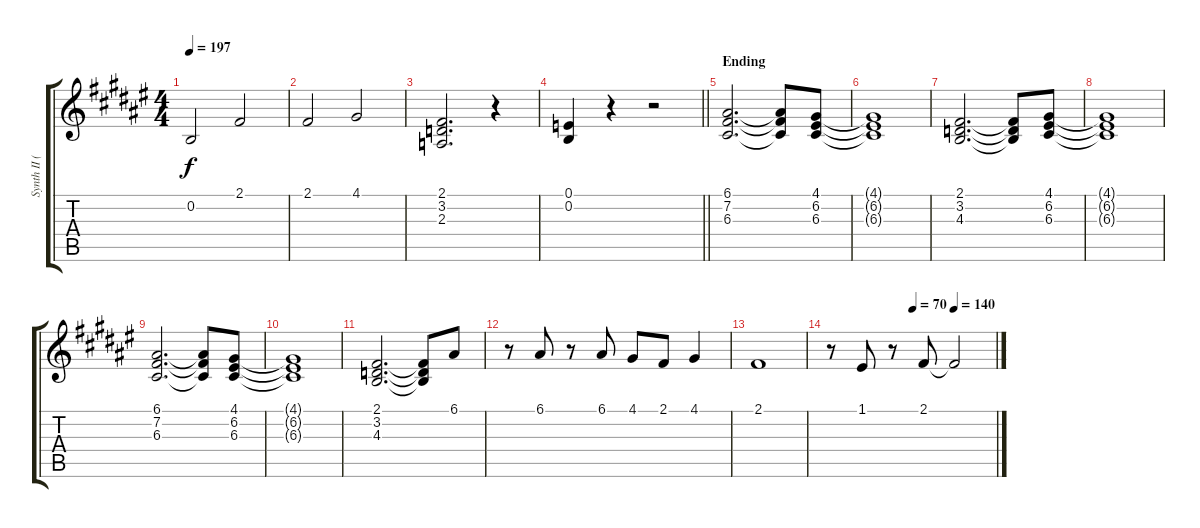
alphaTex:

\track ("Synth II (Kotobuki Tsumugi)" "Synth II (") {instrument tubularbells}
\staff {score tabs}
\tuning (E4 B3 G3 D3 A2 E2) {hide}
\ts (4 4)
\tempo 197
\clef g2
\ks f#
0.2.2{dy f} 2.1.2 |
2.1.2 4.1.2 |
(2.1 3.2 2.3).2{d} r.4 |
\barLineRight lightlight
(0.1 0.2).4 r.4 r.2 |
\section ("" "Ending")
(6.1 7.2 6.3).2{d} (6.1{t} 7.2{t} 6.3{t}).8 (4.1 6.2 6.3).8 |
(4.1{t} 6.2{t} 6.3{t}).1 |
(2.1 3.2 4.3).2{d} (2.1{t} 3.2{t} 4.3{t}).8 (4.1 6.2 6.3).8 |
(4.1{t} 6.2{t} 6.3{t}).1 |
(6.1 7.2 6.3).2{d} (6.1{t} 7.2{t} 6.3{t}).8 (4.1 6.2 6.3).8 |
(4.1{t} 6.2{t} 6.3{t}).1 |
(2.1 3.2 4.3).2{d} (2.1{t} 3.2{t} 4.3{t}).8 6.1.8 |
r.8 6.1.8 r.8 6.1.8 4.1.8 2.1.8 4.1.4 |
2.1.1 |
\tempo (70 0.5)
\tempo (140 0.75)
r.8 1.1.8 r.8 2.1.8 2.1{t}.2
